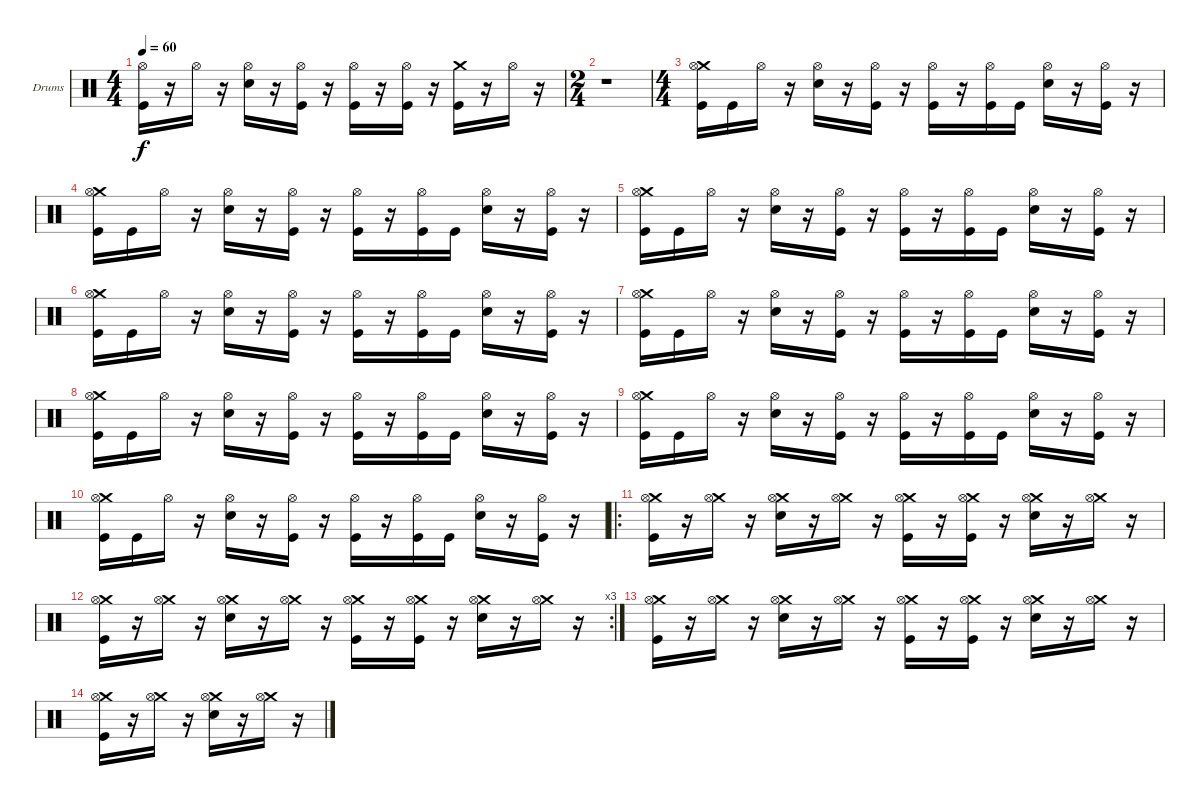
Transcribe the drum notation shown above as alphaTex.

\bracketExtendMode groupsimilarinstruments
\firstSystemTrackNameOrientation horizontal
\otherSystemsTrackNameOrientation horizontal
\track ("Drumkit" "Drums") {instrument percussion}
\staff {score}
\articulation defaults
\ts (4 4)
\tempo 60
\clef neutral
\ks c
("Hi-Hat (open)" "Kick (hit)").16{dy f} r.16 "Hi-Hat (open)".16 r.16 ("Hi-Hat (open)" "Snare (hit) 2").16 r.16 ("Hi-Hat (open)" "Kick (hit)").16 r.16 ("Hi-Hat (open)" "Kick (hit)").16 r.16 ("Hi-Hat (open)" "Kick (hit)").16 r.16 ("Crash medium (hit)" "Kick (hit)").16 r.16 "Hi-Hat (open)".16 r.16 |
\ts (2 4)
r.1 |
\ts (4 4)
("Crash medium (hit)" "Hi-Hat (open)" "Kick (hit)").16 "Kick (hit)".16 "Hi-Hat (open)".16 r.16 ("Hi-Hat (open)" "Snare (hit) 2").16 r.16 ("Hi-Hat (open)" "Kick (hit)").16 r.16 ("Hi-Hat (open)" "Kick (hit)").16 r.16 ("Hi-Hat (open)" "Kick (hit)").16 "Kick (hit)".16 ("Hi-Hat (open)" "Snare (hit) 2").16 r.16 ("Hi-Hat (open)" "Kick (hit)").16 r.16 |
("Crash medium (hit)" "Hi-Hat (open)" "Kick (hit)").16 "Kick (hit)".16 "Hi-Hat (open)".16 r.16 ("Hi-Hat (open)" "Snare (hit) 2").16 r.16 ("Hi-Hat (open)" "Kick (hit)").16 r.16 ("Hi-Hat (open)" "Kick (hit)").16 r.16 ("Hi-Hat (open)" "Kick (hit)").16 "Kick (hit)".16 ("Hi-Hat (open)" "Snare (hit) 2").16 r.16 ("Hi-Hat (open)" "Kick (hit)").16 r.16 |
("Crash medium (hit)" "Hi-Hat (open)" "Kick (hit)").16 "Kick (hit)".16 "Hi-Hat (open)".16 r.16 ("Hi-Hat (open)" "Snare (hit) 2").16 r.16 ("Hi-Hat (open)" "Kick (hit)").16 r.16 ("Hi-Hat (open)" "Kick (hit)").16 r.16 ("Hi-Hat (open)" "Kick (hit)").16 "Kick (hit)".16 ("Hi-Hat (open)" "Snare (hit) 2").16 r.16 ("Hi-Hat (open)" "Kick (hit)").16 r.16 |
("Crash medium (hit)" "Hi-Hat (open)" "Kick (hit)").16 "Kick (hit)".16 "Hi-Hat (open)".16 r.16 ("Hi-Hat (open)" "Snare (hit) 2").16 r.16 ("Hi-Hat (open)" "Kick (hit)").16 r.16 ("Hi-Hat (open)" "Kick (hit)").16 r.16 ("Hi-Hat (open)" "Kick (hit)").16 "Kick (hit)".16 ("Hi-Hat (open)" "Snare (hit) 2").16 r.16 ("Hi-Hat (open)" "Kick (hit)").16 r.16 |
("Crash medium (hit)" "Hi-Hat (open)" "Kick (hit)").16 "Kick (hit)".16 "Hi-Hat (open)".16 r.16 ("Hi-Hat (open)" "Snare (hit) 2").16 r.16 ("Hi-Hat (open)" "Kick (hit)").16 r.16 ("Hi-Hat (open)" "Kick (hit)").16 r.16 ("Hi-Hat (open)" "Kick (hit)").16 "Kick (hit)".16 ("Hi-Hat (open)" "Snare (hit) 2").16 r.16 ("Hi-Hat (open)" "Kick (hit)").16 r.16 |
("Crash medium (hit)" "Hi-Hat (open)" "Kick (hit)").16 "Kick (hit)".16 "Hi-Hat (open)".16 r.16 ("Hi-Hat (open)" "Snare (hit) 2").16 r.16 ("Hi-Hat (open)" "Kick (hit)").16 r.16 ("Hi-Hat (open)" "Kick (hit)").16 r.16 ("Hi-Hat (open)" "Kick (hit)").16 "Kick (hit)".16 ("Hi-Hat (open)" "Snare (hit) 2").16 r.16 ("Hi-Hat (open)" "Kick (hit)").16 r.16 |
("Crash medium (hit)" "Hi-Hat (open)" "Kick (hit)").16 "Kick (hit)".16 "Hi-Hat (open)".16 r.16 ("Hi-Hat (open)" "Snare (hit) 2").16 r.16 ("Hi-Hat (open)" "Kick (hit)").16 r.16 ("Hi-Hat (open)" "Kick (hit)").16 r.16 ("Hi-Hat (open)" "Kick (hit)").16 "Kick (hit)".16 ("Hi-Hat (open)" "Snare (hit) 2").16 r.16 ("Hi-Hat (open)" "Kick (hit)").16 r.16 |
("Crash medium (hit)" "Hi-Hat (open)" "Kick (hit)").16 "Kick (hit)".16 "Hi-Hat (open)".16 r.16 ("Hi-Hat (open)" "Snare (hit) 2").16 r.16 ("Hi-Hat (open)" "Kick (hit)").16 r.16 ("Hi-Hat (open)" "Kick (hit)").16 r.16 ("Hi-Hat (open)" "Kick (hit)").16 "Kick (hit)".16 ("Hi-Hat (open)" "Snare (hit) 2").16 r.16 ("Hi-Hat (open)" "Kick (hit)").16 r.16 |
\ro
("Crash medium (hit)" "Hi-Hat (open)" "Kick (hit)").16 r.16 ("Crash medium (hit)" "Hi-Hat (open)").16 r.16 ("Crash medium (hit)" "Hi-Hat (open)" "Snare (hit) 2").16 r.16 ("Crash medium (hit)" "Hi-Hat (open)").16 r.16 ("Crash medium (hit)" "Hi-Hat (open)" "Kick (hit)").16 r.16 ("Crash medium (hit)" "Hi-Hat (open)" "Kick (hit)").16 r.16 ("Crash medium (hit)" "Hi-Hat (open)" "Snare (hit) 2").16 r.16 ("Crash medium (hit)" "Hi-Hat (open)").16 r.16 |
\rc 3
("Crash medium (hit)" "Hi-Hat (open)" "Kick (hit)").16 r.16 ("Crash medium (hit)" "Hi-Hat (open)").16 r.16 ("Crash medium (hit)" "Hi-Hat (open)" "Snare (hit) 2").16 r.16 ("Crash medium (hit)" "Hi-Hat (open)").16 r.16 ("Crash medium (hit)" "Hi-Hat (open)" "Kick (hit)").16 r.16 ("Crash medium (hit)" "Hi-Hat (open)" "Kick (hit)").16 r.16 ("Crash medium (hit)" "Hi-Hat (open)" "Snare (hit) 2").16 r.16 ("Crash medium (hit)" "Hi-Hat (open)").16 r.16 |
("Crash medium (hit)" "Hi-Hat (open)" "Kick (hit)").16 r.16 ("Crash medium (hit)" "Hi-Hat (open)").16 r.16 ("Crash medium (hit)" "Hi-Hat (open)" "Snare (hit) 2").16 r.16 ("Crash medium (hit)" "Hi-Hat (open)").16 r.16 ("Crash medium (hit)" "Hi-Hat (open)" "Kick (hit)").16 r.16 ("Crash medium (hit)" "Hi-Hat (open)" "Kick (hit)").16 r.16 ("Crash medium (hit)" "Hi-Hat (open)" "Snare (hit) 2").16 r.16 ("Crash medium (hit)" "Hi-Hat (open)").16 r.16 |
("Crash medium (hit)" "Hi-Hat (open)" "Kick (hit)").16 r.16 ("Crash medium (hit)" "Hi-Hat (open)").16 r.16 ("Crash medium (hit)" "Hi-Hat (open)" "Snare (hit) 2").16 r.16 ("Crash medium (hit)" "Hi-Hat (open)").16 r.16
